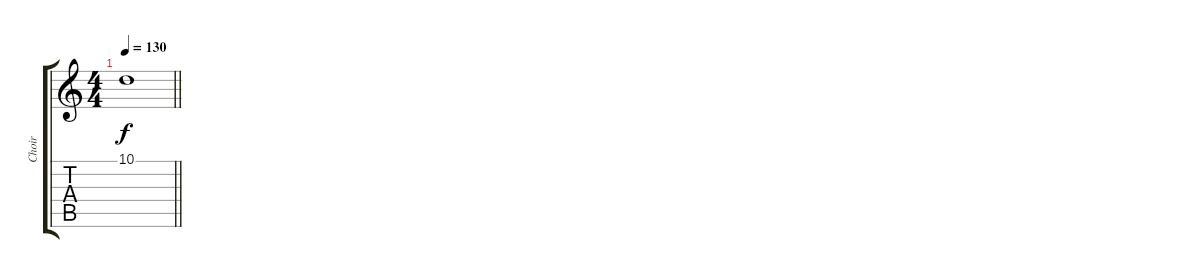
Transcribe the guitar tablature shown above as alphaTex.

\track ("Choir" "Choir") {instrument pad4choir}
\staff {score tabs}
\tuning (E4 B3 G3 D3 A2 D2) {hide}
\ts (4 4)
\tempo 130
\clef g2
\barLineRight lightlight
\ks c
10.1{t}.1{dy f}
